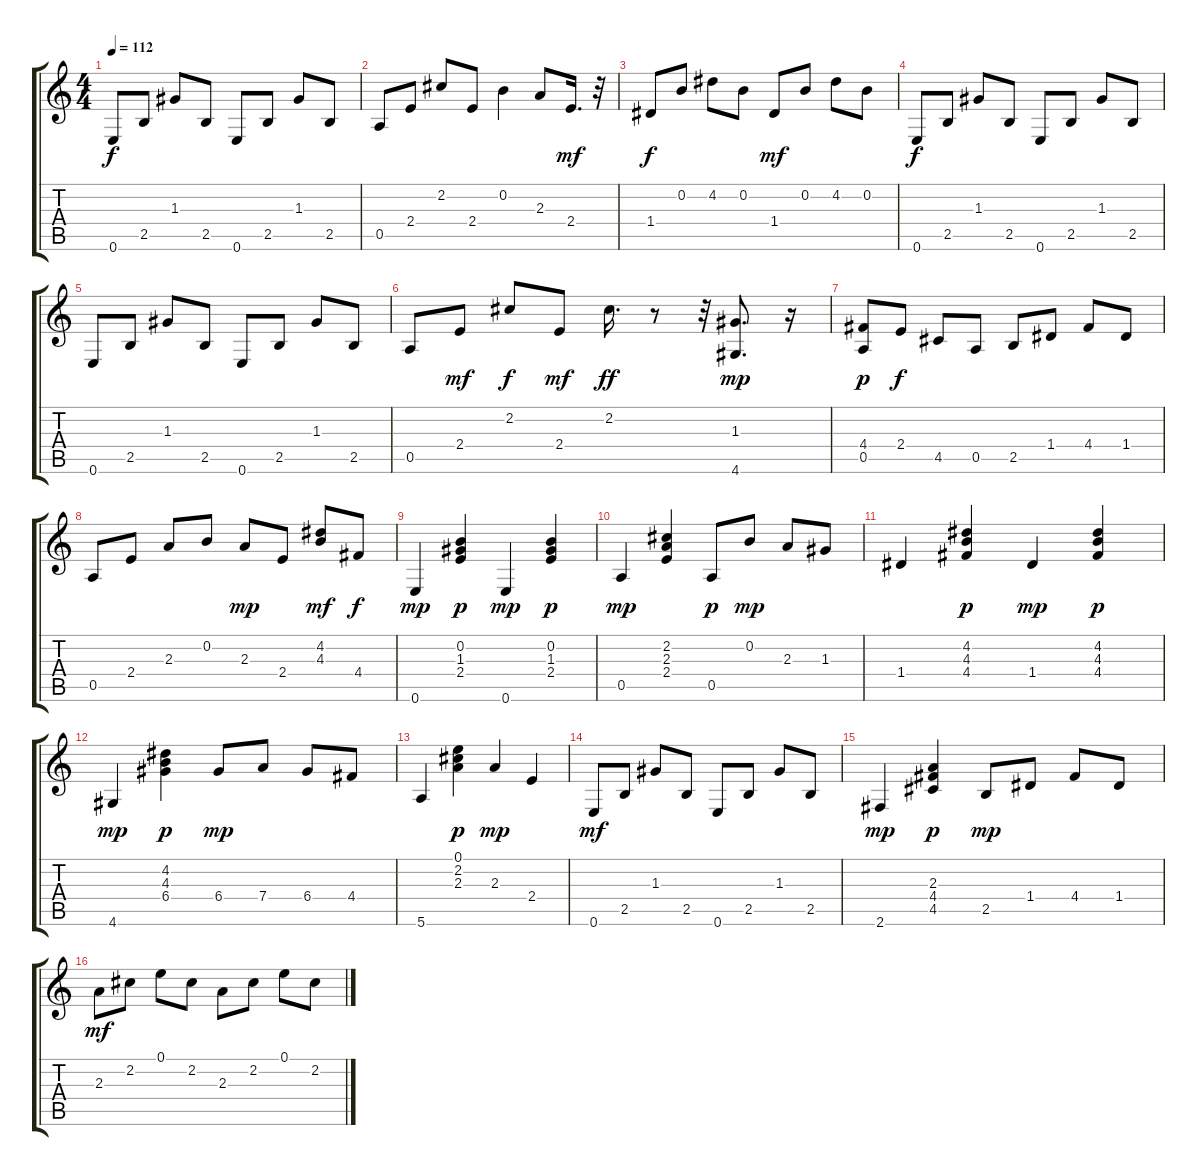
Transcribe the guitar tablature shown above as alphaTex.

\track "" {instrument acousticguitarnylon}
\staff {score tabs}
\tuning (E4 B3 G3 D3 A2 E2) {hide}
\ts (4 4)
\tempo 112
\clef g2
\ks c
0.6.8{dy f} 2.5.8 1.3.8 2.5.8 0.6.8 2.5.8 1.3.8 2.5.8 |
0.5.8 2.4.8 2.2.8 2.4.8 0.2.4 2.3.8 2.4.16{d dy mf} r.32 |
1.4.8{dy f} 0.2.8 4.2.8 0.2.8 1.4.8{dy mf} 0.2.8 4.2.8 0.2.8 |
0.6.8{dy f} 2.5.8 1.3.8 2.5.8 0.6.8 2.5.8 1.3.8 2.5.8 |
0.6.8 2.5.8 1.3.8 2.5.8 0.6.8 2.5.8 1.3.8 2.5.8 |
0.5.8 2.4.8{dy mf} 2.2.8{dy f} 2.4.8{dy mf} 2.2.16{d dy ff} r.8 r.32 (1.3 4.6).8{d dy mp} r.16 |
(4.4 0.5).8{dy p} 2.4.8{dy f} 4.5.8 0.5.8 2.5.8 1.4.8 4.4.8 1.4.8 |
0.5.8 2.4.8 2.3.8 0.2.8 2.3.8{dy mp} 2.4.8 (4.2 4.3).8{dy mf} 4.4.8{dy f} |
0.6.4{dy mp} (0.2 1.3 2.4).4{dy p} 0.6.4{dy mp} (0.2 1.3 2.4).4{dy p} |
0.5.4{dy mp} (2.2 2.3 2.4).4 0.5.8{dy p} 0.2.8{dy mp} 2.3.8 1.3.8 |
1.4.4 (4.2 4.3 4.4).4{dy p} 1.4.4{dy mp} (4.2 4.3 4.4).4{dy p} |
4.6.4{dy mp} (4.2 4.3 6.4).4{dy p} 6.4.8{dy mp} 7.4.8 6.4.8 4.4.8 |
5.6.4 (0.1 2.2 2.3).4{dy p} 2.3.4{dy mp} 2.4.4 |
0.6.8{dy mf} 2.5.8 1.3.8 2.5.8 0.6.8 2.5.8 1.3.8 2.5.8 |
2.6.4{dy mp} (2.3 4.4 4.5).4{dy p} 2.5.8{dy mp} 1.4.8 4.4.8 1.4.8 |
2.3.8{dy mf} 2.2.8 0.1.8 2.2.8 2.3.8 2.2.8 0.1.8 2.2.8
